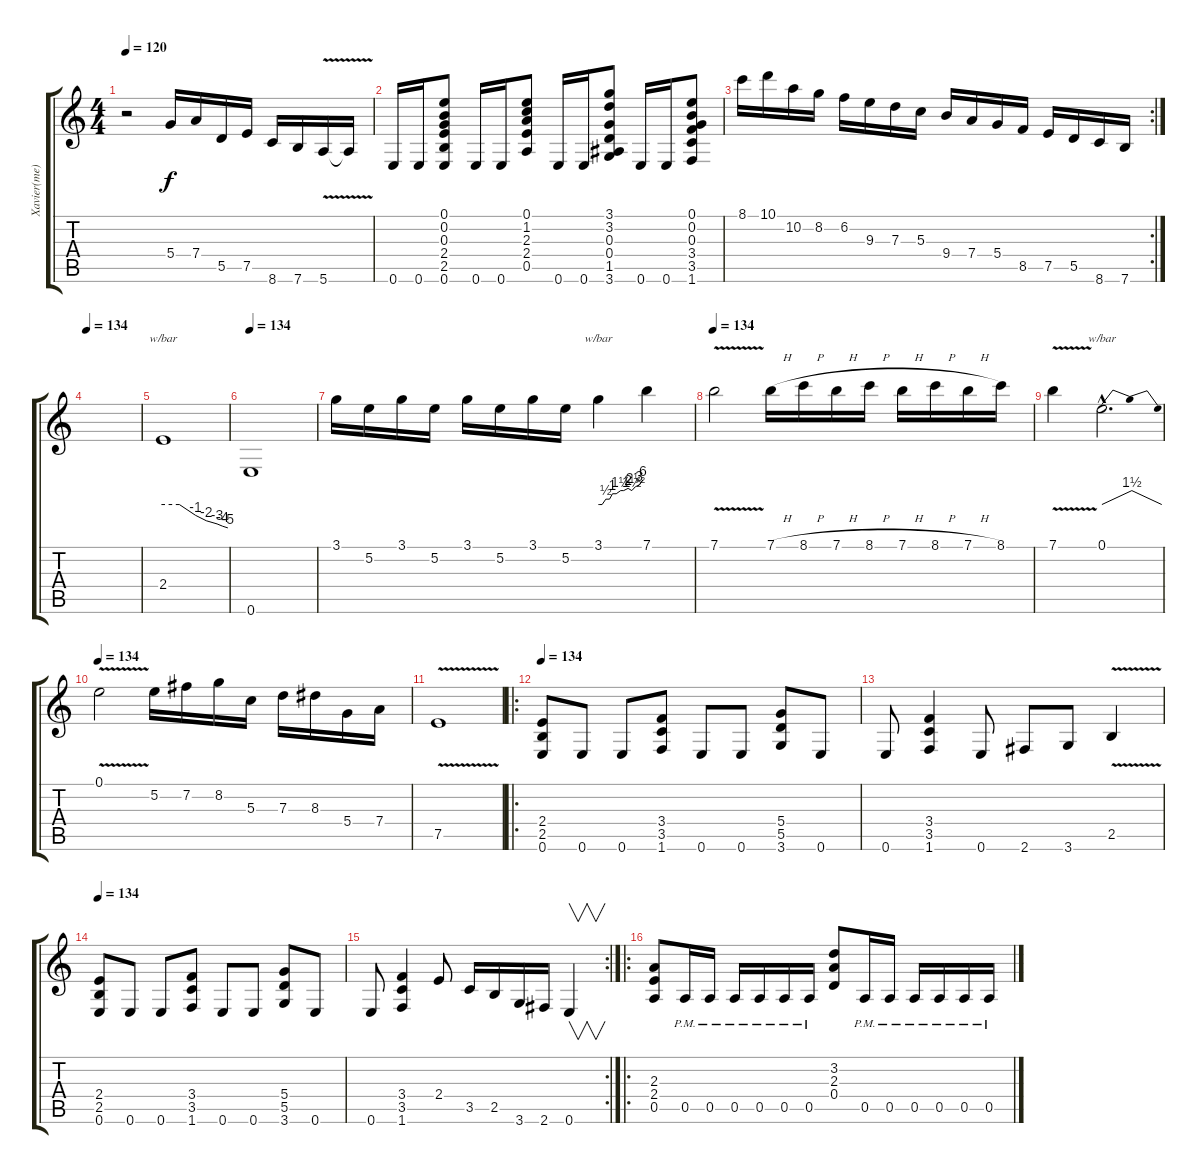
\track ("Xavier(me)" "Xavier(me)") {instrument distortionguitar}
\staff {score tabs}
\tuning (E4 B3 G3 D3 A2 E2) {hide}
\ts (4 4)
\tempo 120
\clef g2
\ks c
r.2{dy f} 5.4.16 7.4.16 5.5.16 7.5.16 8.6.16 7.6.16 5.6{v}.16 5.6{t}.16 |
0.6.16{volume 10 instrument electricguitarclean} 0.6.16 (0.1 0.2 0.3 2.4 2.5 0.6).8 0.6.16 0.6.16 (0.1 1.2 2.3 2.4 0.5).8 0.6.16 0.6.16 (3.1 3.2 0.3 0.4 1.5 3.6).8 0.6.16 0.6.16 (0.1 0.2 0.3 3.4 3.5 1.6).8 |
\rc 2
8.1.16 10.1.16 10.2.16 8.2.16 6.2.16 9.3.16 7.3.16 5.3.16 9.4.16 7.4.16 5.4.16 8.5.16 7.5.16 5.5.16 8.6.16 7.6.16 |
\tempo 134
|
2.4.1{tbe (custom default 0 0 15 0 30 -4 40 -8 50 -12 55 -16 60 -20) volume 14 instrument distortionguitar} |
\tempo 134
0.6.1 |
3.1.16 5.2.16 3.1.16 5.2.16 3.1.16 5.2.16 3.1.16 5.2.16 3.1.4{tbe (custom default 0 0 2 0 5 0 10 2 15 2 19 4 24 4 30 6 34 6 40 8 45 6 50 10 55 12 60 24)} 7.1.4 |
\tempo 134
7.1{v}.2 7.1{h}.16 8.1{h}.16 7.1{h}.16 8.1{h}.16 7.1{h}.16 8.1{h}.16 7.1{h}.16 8.1.16 |
7.1{v}.4 0.1{hac}.2{d tbe (dip default 0 0 45 6 60 0)} |
\tempo 134
0.1{v}.2 5.2.16 7.2.16 8.2.16 5.3.16 7.3.16 8.3.16 5.4.16 7.4.16 |
7.5{v}.1 |
\ro
\tempo 134
(2.4 2.5 0.6).8{volume 13} 0.6.8 0.6.8 (3.4 3.5 1.6).8 0.6.8 0.6.8 (5.4 5.5 3.6).8 0.6.8 |
0.6.8 (3.4 3.5 1.6).4 0.6.8 2.6.8 3.6.8 2.5{v}.4 |
\tempo 134
(2.4 2.5 0.6).8 0.6.8 0.6.8 (3.4 3.5 1.6).8 0.6.8 0.6.8 (5.4 5.5 3.6).8 0.6.8 |
\rc 2
0.6.8 (3.4 3.5 1.6).4 2.4.8 3.5.16 2.5.16 3.6.16 2.6.16 0.6.4{v} |
\ro
(2.3 2.4 0.5).8 0.5{pm}.16 0.5{pm}.16 0.5{pm}.16 0.5{pm}.16 0.5{pm}.16 0.5{pm}.16 (3.2 2.3 0.4).8 0.5{pm}.16 0.5{pm}.16 0.5{pm}.16 0.5{pm}.16 0.5{pm}.16 0.5{pm}.16
